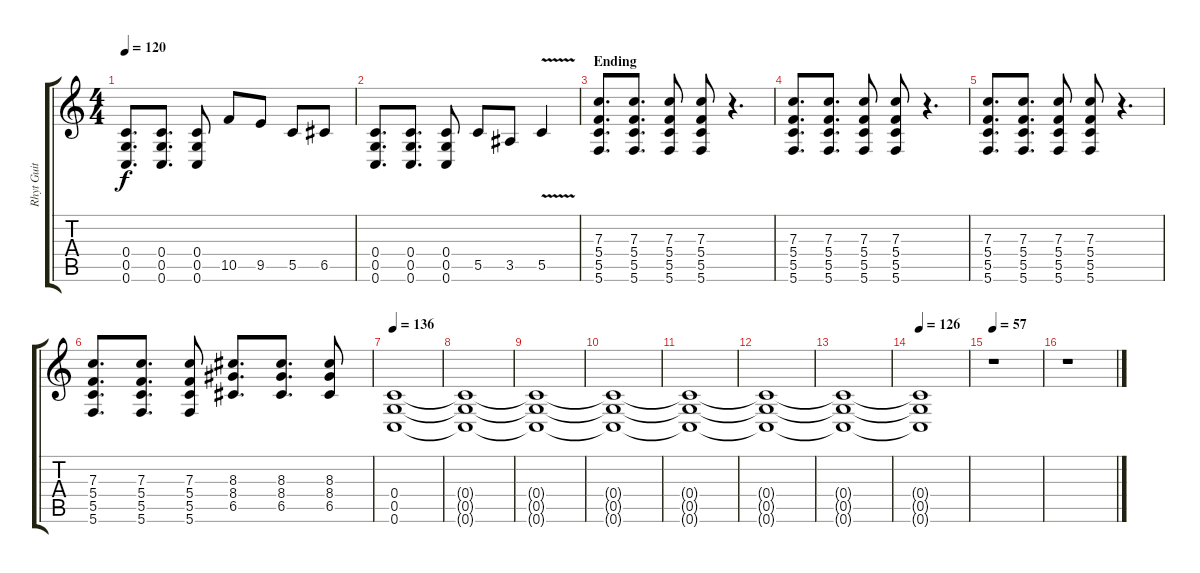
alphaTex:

\track ("Rhyt Guit 2" "Rhyt Guit ") {instrument distortionguitar}
\staff {score tabs}
\tuning (D4 A3 F3 C3 G2 C2) {hide}
\ts (4 4)
\tempo 120
\clef g2
\ks c
(0.4 0.5 0.6).8{d dy f} (0.4 0.5 0.6).8{d} (0.4 0.5 0.6).8 10.5.8 9.5.8 5.5.8 6.5.8 |
(0.4 0.5 0.6).8{d} (0.4 0.5 0.6).8{d} (0.4 0.5 0.6).8 5.5.8 3.5.8 5.5{v}.4 |
\section ("" "Ending")
(7.3 5.4 5.5 5.6).8{d} (7.3 5.4 5.5 5.6).8{d} (7.3 5.4 5.5 5.6).8 (7.3 5.4 5.5 5.6).8 r.4{d} |
(7.3 5.4 5.5 5.6).8{d} (7.3 5.4 5.5 5.6).8{d} (7.3 5.4 5.5 5.6).8 (7.3 5.4 5.5 5.6).8 r.4{d} |
(7.3 5.4 5.5 5.6).8{d} (7.3 5.4 5.5 5.6).8{d} (7.3 5.4 5.5 5.6).8 (7.3 5.4 5.5 5.6).8 r.4{d} |
(7.3 5.4 5.5 5.6).8{d} (7.3 5.4 5.5 5.6).8{d} (7.3 5.4 5.5 5.6).8 (8.3 8.4 6.5).8{d} (8.3 8.4 6.5).8{d} (8.3 8.4 6.5).8 |
\tempo 136
(0.4 0.5 0.6).1 |
(0.4{t} 0.5{t} 0.6{t}).1 |
(0.4{t} 0.5{t} 0.6{t}).1 |
(0.4{t} 0.5{t} 0.6{t}).1 |
(0.4{t} 0.5{t} 0.6{t}).1{volume 4} |
(0.4{t} 0.5{t} 0.6{t}).1 |
(0.4{t} 0.5{t} 0.6{t}).1 |
\tempo 126
(0.4{t} 0.5{t} 0.6{t}).1 |
\tempo 57
r.1{volume 0} |
r.1
